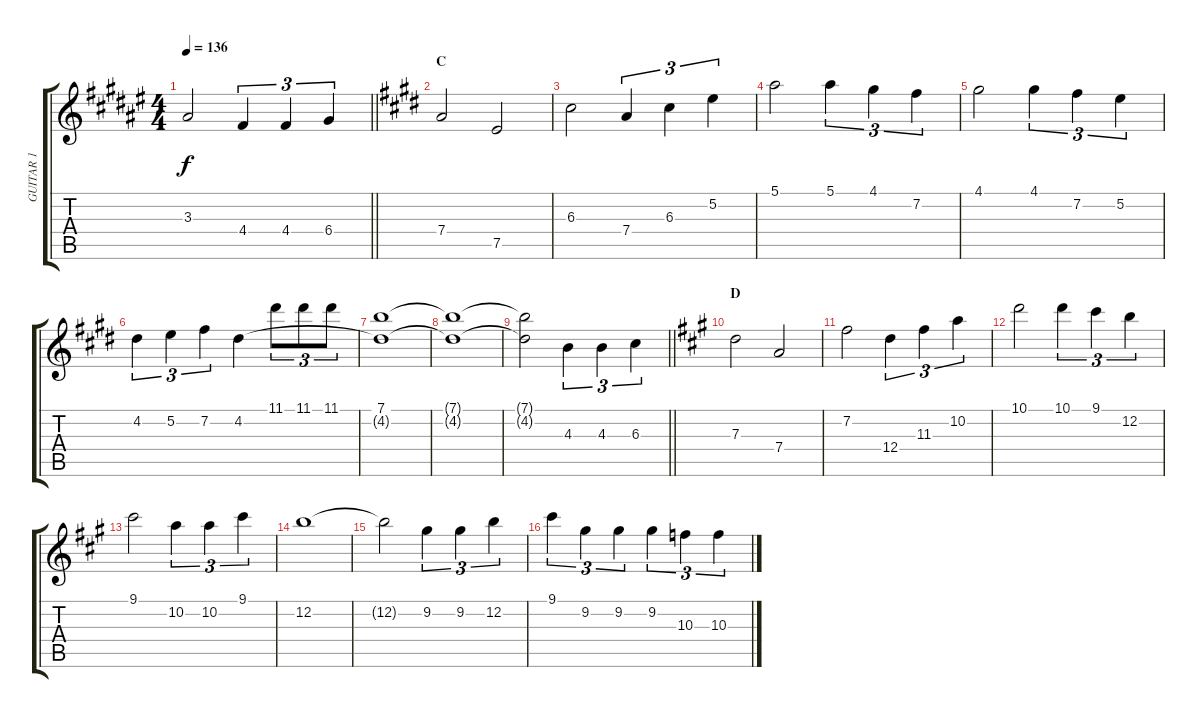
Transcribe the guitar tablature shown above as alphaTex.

\track ("GUITAR 1" "GUITAR 1") {instrument distortionguitar}
\staff {score tabs}
\tuning (E4 B3 G3 D3 A2 E2) {hide}
\ts (4 4)
\tempo 136
\clef g2
\barLineRight lightlight
\ks f#
3.3{t}.2{dy f} 4.4.4{tu (3 2)} 4.4.4{tu (3 2)} 6.4.4{tu (3 2)} |
\section ("" "C")
\ks e
7.4.2 7.5.2 |
6.3.2 7.4.4{tu (3 2)} 6.3.4{tu (3 2)} 5.2.4{tu (3 2)} |
5.1.2 5.1.4{tu (3 2)} 4.1.4{tu (3 2)} 7.2.4{tu (3 2)} |
4.1.2 4.1.4{tu (3 2)} 7.2.4{tu (3 2)} 5.2.4{tu (3 2)} |
4.2.4{tu (3 2)} 5.2.4{tu (3 2)} 7.2.4{tu (3 2)} 4.2.4 11.1.8{tu (3 2) volume 12 balance 16} 11.1.8{tu (3 2)} 11.1.8{tu (3 2)} |
(7.1 4.2{t}).1 |
(7.1{t} 4.2{t}).1 |
\barLineRight lightlight
(7.1{t} 4.2{t}).2 4.3.4{tu (3 2) volume 14 balance 16} 4.3.4{tu (3 2)} 6.3.4{tu (3 2)} |
\section ("" "D")
\ks a
7.3.2 7.4.2 |
7.2.2 12.4.4{tu (3 2)} 11.3.4{tu (3 2)} 10.2.4{tu (3 2)} |
10.1.2 10.1.4{tu (3 2)} 9.1.4{tu (3 2)} 12.2.4{tu (3 2)} |
9.1.2 10.2.4{tu (3 2)} 10.2.4{tu (3 2)} 9.1.4{tu (3 2)} |
12.2.1 |
12.2{t}.2 9.2.4{tu (3 2)} 9.2.4{tu (3 2)} 12.2.4{tu (3 2)} |
9.1.4{tu (3 2)} 9.2.4{tu (3 2)} 9.2.4{tu (3 2)} 9.2.4{tu (3 2)} 10.3.4{tu (3 2)} 10.3.4{tu (3 2)}
